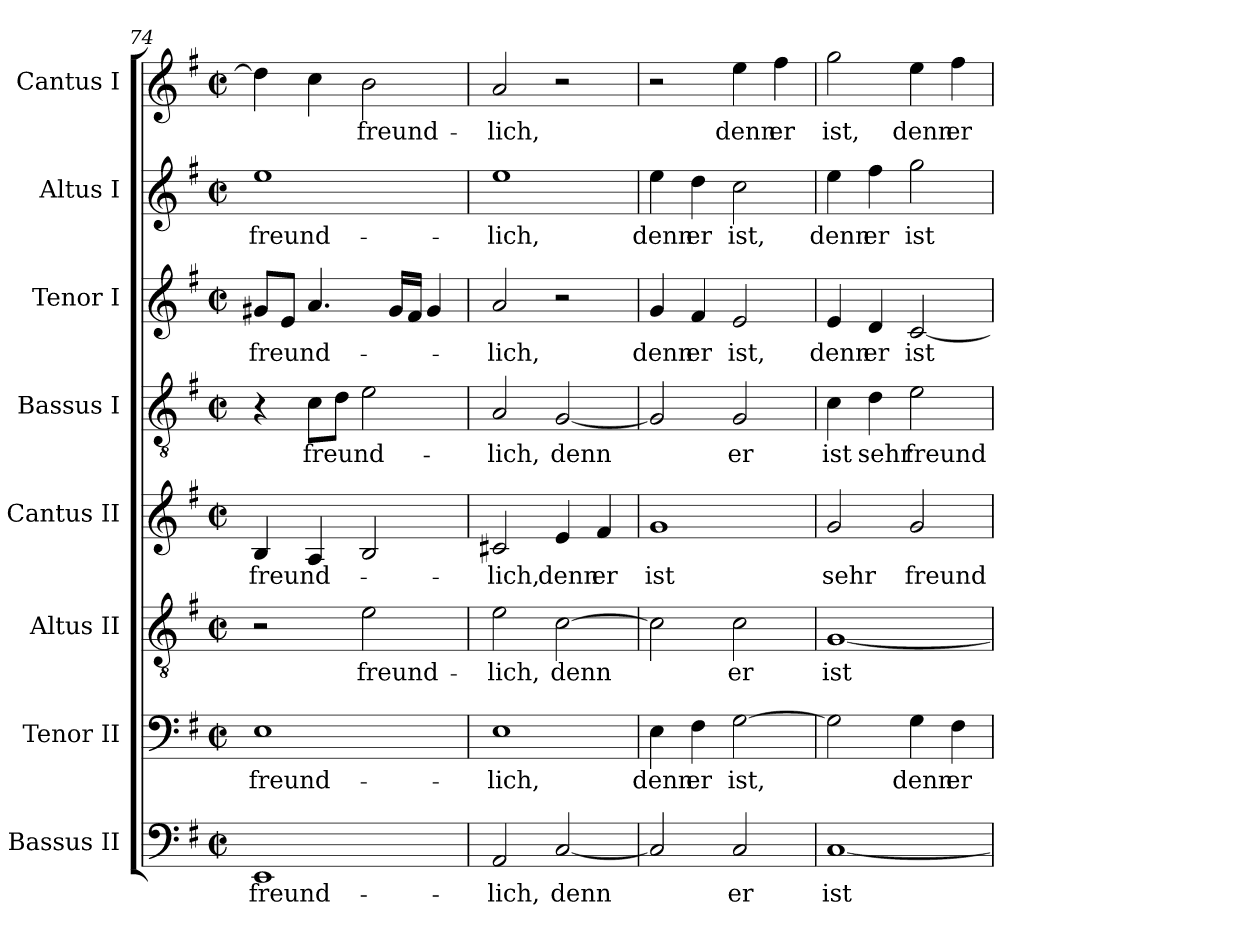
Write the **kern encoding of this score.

**kern	**text	**kern	**text	**kern	**text	**kern	**text	**kern	**text	**kern	**text	**kern	**text	**kern	**text
*part8	*part8	*part7	*part7	*part6	*part6	*part5	*part5	*part4	*part4	*part3	*part3	*part2	*part2	*part1	*part1
*staff8	*staff8	*staff7	*staff7	*staff6	*staff6	*staff5	*staff5	*staff4	*staff4	*staff3	*staff3	*staff2	*staff2	*staff1	*staff1
*I"Bassus II	*	*I"Tenor II	*	*I"Altus II	*	*I"Cantus II	*	*I"Bassus I	*	*I"Tenor I	*	*I"Altus I	*	*I"Cantus I	*
*I'B2	*	*I'T2	*	*I'A2	*	*I'C2	*	*I'B1	*	*I'T1	*	*I'A1	*	*I'C1	*
*clefF4	*	*clefF4	*	*clefGv2	*	*clefG2	*	*clefGv2	*	*clefG2	*	*clefG2	*	*clefG2	*
*k[f#]	*	*k[f#]	*	*k[f#]	*	*k[f#]	*	*k[f#]	*	*k[f#]	*	*k[f#]	*	*k[f#]	*
*G:	*	*G:	*	*G:	*	*G:	*	*G:	*	*G:	*	*G:	*	*G:	*
*M2/2	*	*M2/2	*	*M2/2	*	*M2/2	*	*M2/2	*	*M2/2	*	*M2/2	*	*M2/2	*
*met(c|)	*	*met(c|)	*	*met(c|)	*	*met(c|)	*	*met(c|)	*	*met(c|)	*	*met(c|)	*	*met(c|)	*
=74	=74	=74	=74	=74	=74	=74	=74	=74	=74	=74	=74	=74	=74	=74	=74
!	!LO:LY:b	!	!	!	!	!	!	!	!	!	!	!	!	!	!
!	!	!	!LO:LY:b	!	!	!	!	!	!	!	!	!	!	!	!
!	!	!	!	!	!	!	!LO:LY:b	!	!	!	!	!	!	!	!
!	!	!	!	!	!	!	!	!	!	!	!LO:LY:b	!	!	!	!
!	!	!	!	!	!	!	!	!	!	!	!	!	!LO:LY:b	!	!
1EE	freund-	1E	freund-	2r	.	4B/	freund-	4r	.	8g#X/L	freund-	1ee	freund-	4dd\]	.
.	.	.	.	.	.	.	.	.	.	8e/J	.	.	.	.	.
!	!	!	!	!	!	!	!	!	!LO:LY:b	!	!	!	!	!	!
.	.	.	.	.	.	4A/	.	8c\L	freund-	4.a/	.	.	.	4cc\	.
.	.	.	.	.	.	.	.	8d\J	.	.	.	.	.	.	.
!	!	!	!	!	!LO:LY:b	!	!	!	!	!	!	!	!	!	!
!	!	!	!	!	!	!	!	!	!	!	!	!	!	!	!LO:LY:b
.	.	.	.	2e\	freund-	2B/	.	2e\	.	.	.	.	.	2b\	freund-
.	.	.	.	.	.	.	.	.	.	16g#/LL	.	.	.	.	.
.	.	.	.	.	.	.	.	.	.	16f#/JJ	.	.	.	.	.
.	.	.	.	.	.	.	.	.	.	4g#/	.	.	.	.	.
=75	=75	=75	=75	=75	=75	=75	=75	=75	=75	=75	=75	=75	=75	=75	=75
!	!LO:LY:b	!	!	!	!	!	!	!	!	!	!	!	!	!	!
!	!	!	!LO:LY:b	!	!	!	!	!	!	!	!	!	!	!	!
!	!	!	!	!	!LO:LY:b	!	!	!	!	!	!	!	!	!	!
!	!	!	!	!	!	!	!LO:LY:b	!	!	!	!	!	!	!	!
!	!	!	!	!	!	!	!	!	!LO:LY:b	!	!	!	!	!	!
!	!	!	!	!	!	!	!	!	!	!	!LO:LY:b	!	!	!	!
!	!	!	!	!	!	!	!	!	!	!	!	!	!LO:LY:b	!	!
!	!	!	!	!	!	!	!	!	!	!	!	!	!	!	!LO:LY:b
2AA/	-lich,	1E	-lich,	2e\	-lich,	2c#X/	-lich,	2A/	-lich,	2a/	-lich,	1ee	-lich,	2a/	-lich,
!	!LO:LY:b	!	!	!	!	!	!	!	!	!	!	!	!	!	!
!	!	!	!	!	!LO:LY:b	!	!	!	!	!	!	!	!	!	!
!	!	!	!	!	!	!	!LO:LY:b	!	!	!	!	!	!	!	!
!	!	!	!	!	!	!	!	!	!LO:LY:b	!	!	!	!	!	!
[2C/	denn	.	.	[2c\	denn	4e/	denn	[2G/	denn	2r	.	.	.	2r	.
!	!	!	!	!	!	!	!LO:LY:b	!	!	!	!	!	!	!	!
.	.	.	.	.	.	4f#/	er	.	.	.	.	.	.	.	.
!!LO:PB:g=z
=76	=76	=76	=76	=76	=76	=76	=76	=76	=76	=76	=76	=76	=76	=76	=76
!	!	!	!LO:LY:b	!	!	!	!	!	!	!	!	!	!	!	!
!	!	!	!	!	!	!	!LO:LY:b	!	!	!	!	!	!	!	!
!	!	!	!	!	!	!	!	!	!	!	!LO:LY:b	!	!	!	!
!	!	!	!	!	!	!	!	!	!	!	!	!	!LO:LY:b	!	!
2C/]	.	4E\	denn	2c\]	.	1g	ist	2G/]	.	4g/	denn	4ee\	denn	2r	.
!	!	!	!LO:LY:b	!	!	!	!	!	!	!	!	!	!	!	!
!	!	!	!	!	!	!	!	!	!	!	!LO:LY:b	!	!	!	!
!	!	!	!	!	!	!	!	!	!	!	!	!	!LO:LY:b	!	!
.	.	4F#\	er	.	.	.	.	.	.	4f#/	er	4dd\	er	.	.
!	!LO:LY:b	!	!	!	!	!	!	!	!	!	!	!	!	!	!
!	!	!	!LO:LY:b	!	!	!	!	!	!	!	!	!	!	!	!
!	!	!	!	!	!LO:LY:b	!	!	!	!	!	!	!	!	!	!
!	!	!	!	!	!	!	!	!	!LO:LY:b	!	!	!	!	!	!
!	!	!	!	!	!	!	!	!	!	!	!LO:LY:b	!	!	!	!
!	!	!	!	!	!	!	!	!	!	!	!	!	!LO:LY:b	!	!
!	!	!	!	!	!	!	!	!	!	!	!	!	!	!	!LO:LY:b
2C/	er	[2G\	ist,	2c\	er	.	.	2G/	er	2e/	ist,	2cc\	ist,	4ee\	denn
!	!	!	!	!	!	!	!	!	!	!	!	!	!	!	!LO:LY:b
.	.	.	.	.	.	.	.	.	.	.	.	.	.	4ff#\	er
=77	=77	=77	=77	=77	=77	=77	=77	=77	=77	=77	=77	=77	=77	=77	=77
!	!LO:LY:b	!	!	!	!	!	!	!	!	!	!	!	!	!	!
!	!	!	!	!	!LO:LY:b	!	!	!	!	!	!	!	!	!	!
!	!	!	!	!	!	!	!LO:LY:b	!	!	!	!	!	!	!	!
!	!	!	!	!	!	!	!	!	!LO:LY:b	!	!	!	!	!	!
!	!	!	!	!	!	!	!	!	!	!	!LO:LY:b	!	!	!	!
!	!	!	!	!	!	!	!	!	!	!	!	!	!LO:LY:b	!	!
!	!	!	!	!	!	!	!	!	!	!	!	!	!	!	!LO:LY:b
[1C	ist	2G\]	.	[1G	ist	2g/	sehr	4c\	ist	4e/	denn	4ee\	denn	2gg\	ist,
!	!	!	!	!	!	!	!	!	!LO:LY:b	!	!	!	!	!	!
!	!	!	!	!	!	!	!	!	!	!	!LO:LY:b	!	!	!	!
!	!	!	!	!	!	!	!	!	!	!	!	!	!LO:LY:b	!	!
.	.	.	.	.	.	.	.	4d\	sehr	4d/	er	4ff#\	er	.	.
!	!	!	!LO:LY:b	!	!	!	!	!	!	!	!	!	!	!	!
!	!	!	!	!	!	!	!LO:LY:b	!	!	!	!	!	!	!	!
!	!	!	!	!	!	!	!	!	!LO:LY:b	!	!	!	!	!	!
!	!	!	!	!	!	!	!	!	!	!	!LO:LY:b	!	!	!	!
!	!	!	!	!	!	!	!	!	!	!	!	!	!LO:LY:b	!	!
!	!	!	!	!	!	!	!	!	!	!	!	!	!	!	!LO:LY:b
.	.	4G\	denn	.	.	2g/	freund-	2e\	freund-	[2c/	ist	2gg\	ist	4ee\	denn
!	!	!	!LO:LY:b	!	!	!	!	!	!	!	!	!	!	!	!
!	!	!	!	!	!	!	!	!	!	!	!	!	!	!	!LO:LY:b
.	.	4F#\	er	.	.	.	.	.	.	.	.	.	.	4ff#\	er
=	=	=	=	=	=	=	=	=	=	=	=	=	=	=	=
*-	*-	*-	*-	*-	*-	*-	*-	*-	*-	*-	*-	*-	*-	*-	*-
